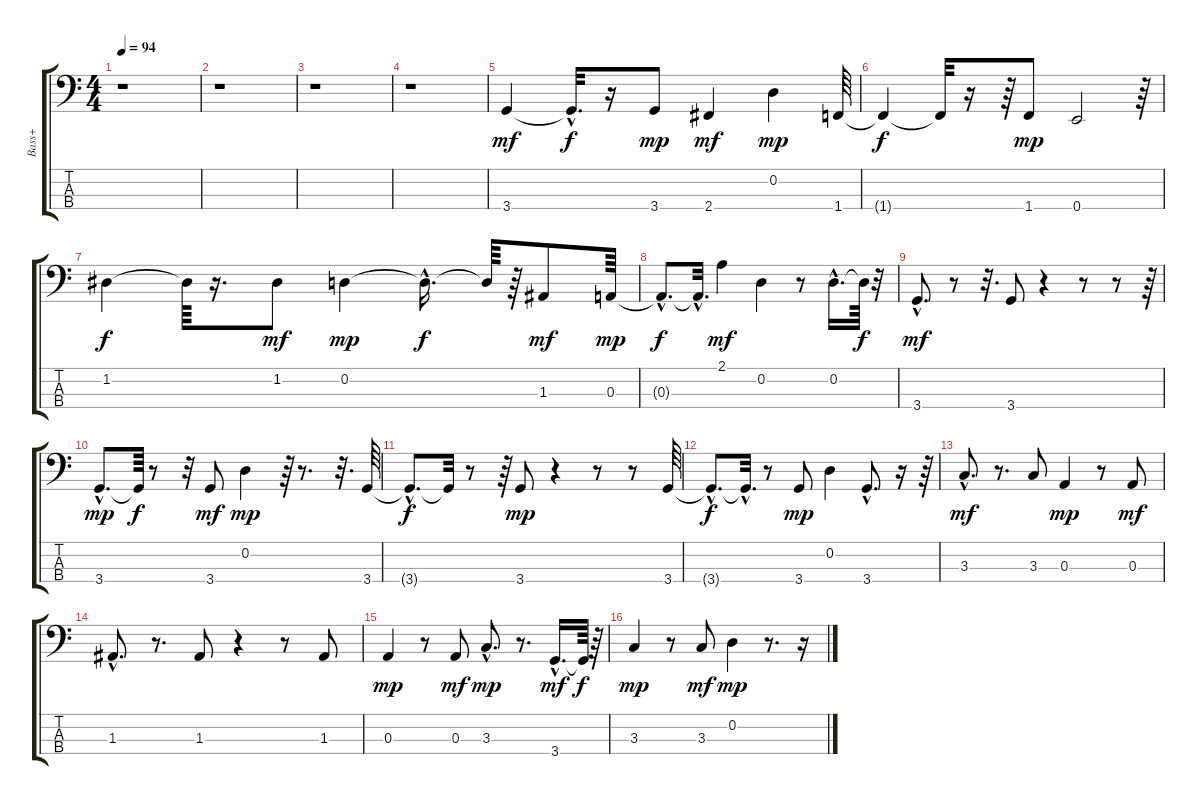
\track ("Bass+" "Bass+") {instrument synthbass2}
\staff {score tabs}
\tuning (G2 D2 A1 E1) {hide}
\ts (4 4)
\tempo 94
\clef f4
\ks c
r.1{dy mf instrument synthbass2} |
r.1 |
r.1 |
r.1 |
3.4.4 3.4{hac t}.32{d dy f} r.16 3.4.8{dy mp} 2.4.4{dy mf} 0.2.4{dy mp} 1.4.64 |
1.4{t}.4{dy f} 1.4{t}.32 r.16 r.64 1.4.8{dy mp} 0.4.2 r.64 |
1.2.4{dy f} 1.2{t}.64 r.16{d} 1.2.8{dy mf} 0.2.4{dy mp} 0.2{hac t}.16{d dy f} 0.2{t}.64 r.64 1.3.8{dy mf} 0.3.64{dy mp} |
0.3{hac t}.8{d dy f} 0.3{hac t}.32{d} 2.1.4{dy mf} 0.2.4 r.8 0.2{hac}.16{d} 0.2{t}.64{dy f} r.32 |
3.4{hac}.8{d dy mf} r.8 r.32{d} 3.4.8 r.4 r.8 r.8 r.64 |
3.4{hac}.8{d dy mp} 3.4{t}.64{dy f} r.8 r.32 3.4.8{dy mf} 0.2.4{dy mp} r.64 r.8{d} r.32{d} 3.4.64 |
3.4{hac t}.8{d dy f} 3.4{t}.32 r.8 r.64 3.4.8{dy mp} r.4 r.8 r.8 3.4.64 |
3.4{hac t}.8{d dy f} 3.4{hac t}.32{d} r.8 3.4.8{dy mp} 0.2.4 3.4{hac}.8{d} r.16 r.64 |
3.3{hac}.8{d dy mf} r.8{d} 3.3.8 0.3.4{dy mp} r.8 0.3.8{dy mf} |
1.3{hac}.8{d} r.8{d} 1.3.8 r.4 r.8 1.3.8 |
0.3.4{dy mp} r.8 0.3.8{dy mf} 3.3{hac}.8{d dy mp} r.8{d} 3.4{hac}.16{d dy mf} 3.4{t}.64{dy f} r.64 |
3.3.4{dy mp} r.8 3.3.8{dy mf} 0.2.4{dy mp} r.8{d} r.16
